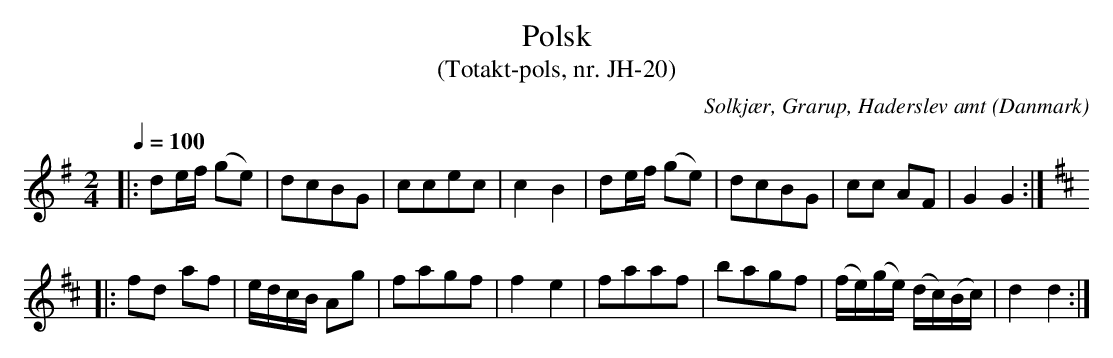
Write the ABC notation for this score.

X:1
T:Polsk
T:(Totakt-pols, nr. JH-20)
O:Solkjær, Grarup, Haderslev amt (Danmark)
M:2/4
L:1/8
Q:1/4=100
K:G
|: de/f/ (ge) | dcBG | ccec | c2 B2 | de/f/ (ge) | dcBG | cc AF | G2 G2 :|
K:D
|: fd af | e/d/c/B/ Ag | fagf | f2 e2 | faaf |bagf | (f/e/)(g/e/) (d/c/)(B/c/) | d2 d2 :|
